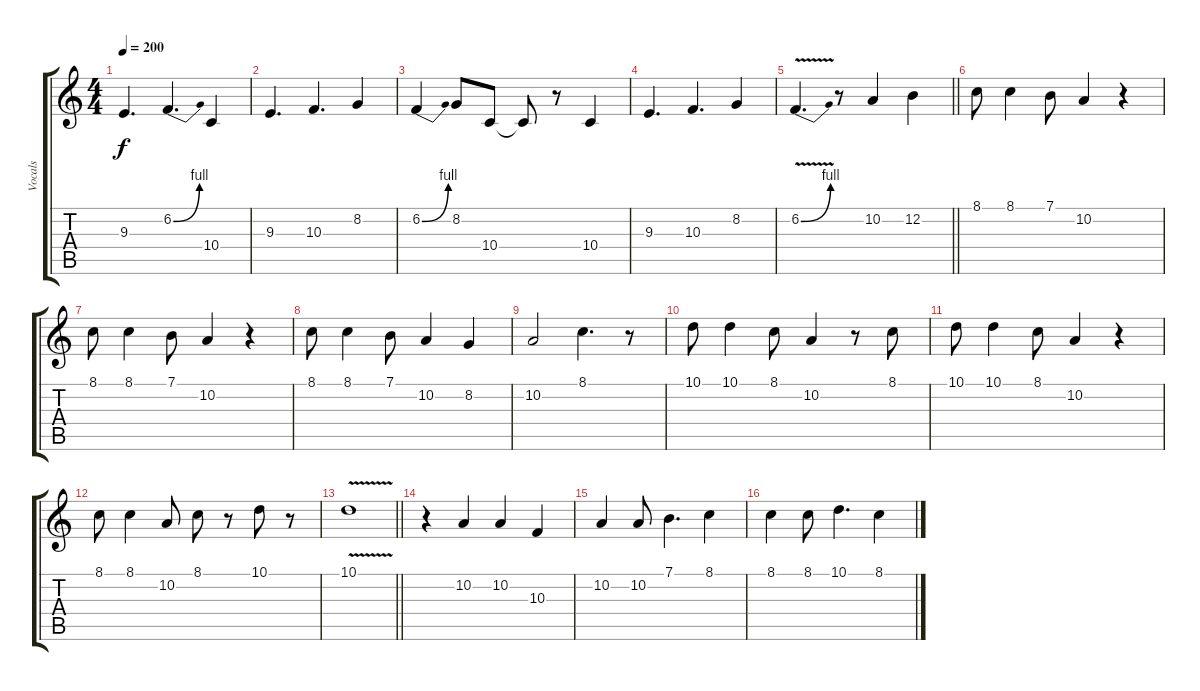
\track ("Vocals" "Vocals") {instrument lead2sawtooth}
\staff {score tabs}
\tuning (E4 B3 G3 D3 A2 E2) {hide}
\ts (4 4)
\tempo 200
\clef g2
\ks c
9.3.4{d dy f} 6.2{be (bend 0 0 60 4)}.4{d} 10.4.4 |
9.3.4{d} 10.3.4{d} 8.2.4 |
6.2{be (bend 0 0 60 4)}.4 8.2.8 10.4.8 10.4{t}.8 r.8 10.4.4 |
9.3.4{d} 10.3.4{d} 8.2.4 |
\barLineRight lightlight
6.2{be (bend 0 0 60 4) v}.4{d} r.8 10.2.4 12.2.4 |
\section ("" "")
8.1.8 8.1.4 7.1.8 10.2.4 r.4 |
8.1.8 8.1.4 7.1.8 10.2.4 r.4 |
8.1.8 8.1.4 7.1.8 10.2.4 8.2.4 |
10.2.2 8.1.4{d} r.8 |
10.1.8 10.1.4 8.1.8 10.2.4 r.8 8.1.8 |
10.1.8 10.1.4 8.1.8 10.2.4 r.4 |
8.1.8 8.1.4 10.2.8 8.1.8 r.8 10.1.8 r.8 |
\barLineRight lightlight
10.1{v}.1 |
\section ("" "")
r.4 10.2.4 10.2.4 10.3.4 |
10.2.4 10.2.8 7.1.4{d} 8.1.4 |
8.1.4 8.1.8 10.1.4{d} 8.1.4
